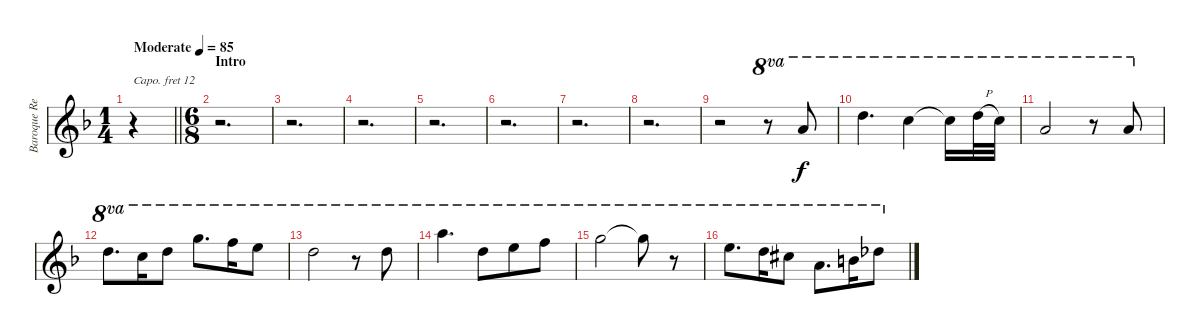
\track ("Baroque Recorder (Manuel Staropoli)" "Baroque Re") {instrument recorder}
\staff {score}
\capo 12
\tuning (C5 E4 C4 G3 D3 E2) {hide}
\ts (1 4)
\tempo (85 "Moderate")
\clef g2
\barLineRight lightlight
\ks dminor
r.4{dy f instrument recorder} |
\ts (6 8)
\section ("" "Intro")
r.2{d} |
r.2{d} |
r.2{d} |
r.2{d} |
r.2{d} |
r.2{d} |
r.2{d} |
r.2 r.8{ot 8va} 5.2.8{ot 8va} |
2.1.4{d ot 8va} 0.1.4{ot 8va} 0.1{t}.16{ot 8va} 2.1{h}.32{ot 8va} 0.1.32{ot 8va} |
5.2.2{ot 8va} r.8{ot 8va} 5.2.8{ot 8va} |
2.1.8{d ot 8va} 0.1.16{ot 8va} 2.1.8{ot 8va} 7.1.8{d ot 8va} 5.1.16{ot 8va} 4.1.8{ot 8va} |
2.1.2{ot 8va} r.8{ot 8va} 2.1.8{ot 8va} |
9.1.4{d ot 8va} 10.2.8{ot 8va} 12.2.8{ot 8va} 13.2.8{ot 8va} |
15.2.2{ot 8va} 15.2{t}.8{ot 8va} r.8{ot 8va} |
16.3.8{d ot 8va} 14.3.16{ot 8va} 13.3{acc #}.8{ot 8va} 14.4.8{d ot 8va} 11.3.16{ot 8va} 13.3.8{ot 8va}
